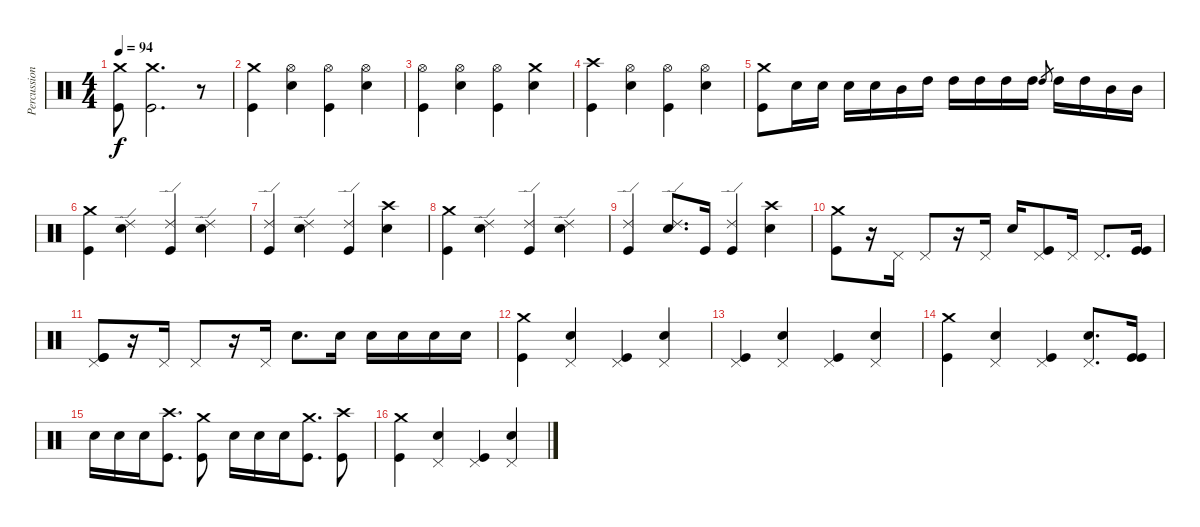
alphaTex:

\track ("Percussion" "Percussion") {instrument percussion}
\staff {score}
\articulation defaults
\ts (4 4)
\tempo 94
\clef neutral
\ks c
("Crash medium (hit)" "Kick (hit)").8{dy f} ("Crash medium (hit)" "Kick (hit)").2{d} r.8 |
("Crash medium (hit)" "Kick (hit)").4 ("Hi-Hat (open)" "Snare (hit) 2").4 ("Hi-Hat (open)" "Kick (hit)").4 ("Hi-Hat (open)" "Snare (hit) 2").4 |
("Hi-Hat (open)" "Kick (hit)").4 ("Hi-Hat (open)" "Snare (hit) 2").4 ("Hi-Hat (open)" "Kick (hit)").4 ("Crash medium (hit)" "Snare (hit) 2").4 |
("Crash high (hit)" "Kick (hit)").4 ("Hi-Hat (open)" "Snare (hit) 2").4 ("Hi-Hat (open)" "Kick (hit)").4 ("Hi-Hat (open)" "Snare (hit) 2").4 |
("Crash medium (hit)" "Kick (hit)").8 "Snare (hit) 2".16 "Snare (hit) 2".16 "Snare (hit) 2".16 "Snare (hit) 2".16 "Mid Tom (hit)".16 "High Tom (hit)".16 "High Tom (hit)".16 "High Tom (hit)".16 "High Tom (hit)".16 "High Tom (hit)".16 "High Tom (hit)".8{gr} "High Tom (hit)".16 "High Tom (hit)".16 "Mid Tom (hit)".16 "Mid Tom (hit)".16 |
("Crash medium (hit)" "Kick (hit)").4 ("Ride (edge) 2" "Snare (hit) 2").4 ("Ride (edge) 2" "Kick (hit)").4 ("Ride (edge) 2" "Snare (hit) 2").4 |
("Ride (edge) 2" "Kick (hit)").4 ("Ride (edge) 2" "Snare (hit) 2").4 ("Ride (edge) 2" "Kick (hit)").4 ("Crash high (hit)" "Snare (hit) 2").4 |
("Crash medium (hit)" "Kick (hit)").4 ("Ride (edge) 2" "Snare (hit) 2").4 ("Ride (edge) 2" "Kick (hit)").4 ("Ride (edge) 2" "Snare (hit) 2").4 |
("Ride (edge) 2" "Kick (hit)").4 ("Ride (edge) 2" "Snare (hit) 2").8{d} "Kick (hit)".16 ("Ride (edge) 2" "Kick (hit)").4 ("Crash high (hit)" "Snare (hit) 2").4 |
("Crash medium (hit)" "Kick (hit)").8 r.16 "Pedal Hi-Hat (hit)".16 "Pedal Hi-Hat (hit)".8 r.16 "Pedal Hi-Hat (hit)".16 "Snare (hit) 2".16 ("Pedal Hi-Hat (hit)" "Kick (hit)").8 "Pedal Hi-Hat (hit)".16 "Pedal Hi-Hat (hit)".8{d} ("Kick (hit)" "Kick (hit)").16 |
("Pedal Hi-Hat (hit)" "Kick (hit)" "Kick (hit)").8 r.16 "Pedal Hi-Hat (hit)".16 "Pedal Hi-Hat (hit)".8 r.16 "Pedal Hi-Hat (hit)".16 "Snare (hit) 2".8{d} "Snare (hit) 2".16 "Snare (hit) 2".16 "Snare (hit) 2".16 "Snare (hit) 2".16 "Snare (hit) 2".16 |
("Crash medium (hit)" "Kick (hit)").4 ("Pedal Hi-Hat (hit)" "Snare (hit) 2").4 ("Pedal Hi-Hat (hit)" "Kick (hit)").4 ("Pedal Hi-Hat (hit)" "Snare (hit) 2").4 |
("Pedal Hi-Hat (hit)" "Kick (hit)").4 ("Pedal Hi-Hat (hit)" "Snare (hit) 2").4 ("Pedal Hi-Hat (hit)" "Kick (hit)").4 ("Pedal Hi-Hat (hit)" "Snare (hit) 2").4 |
("Crash medium (hit)" "Kick (hit)").4 ("Pedal Hi-Hat (hit)" "Snare (hit) 2").4 ("Pedal Hi-Hat (hit)" "Kick (hit)").4 ("Pedal Hi-Hat (hit)" "Snare (hit) 2").8{d} ("Kick (hit)" "Kick (hit)").16 |
"Snare (hit) 2".16 "Snare (hit) 2".16 "Snare (hit) 2".16 ("Crash high (hit)" "Kick (hit)").8{d} ("Crash medium (hit)" "Kick (hit)").8 "Snare (hit) 2".16 "Snare (hit) 2".16 "Snare (hit) 2".16 ("Crash medium (hit)" "Kick (hit)").8{d} ("Crash high (hit)" "Kick (hit)").8 |
("Crash medium (hit)" "Kick (hit)").4 ("Pedal Hi-Hat (hit)" "Snare (hit) 2").4 ("Pedal Hi-Hat (hit)" "Kick (hit)").4 ("Pedal Hi-Hat (hit)" "Snare (hit) 2").4
